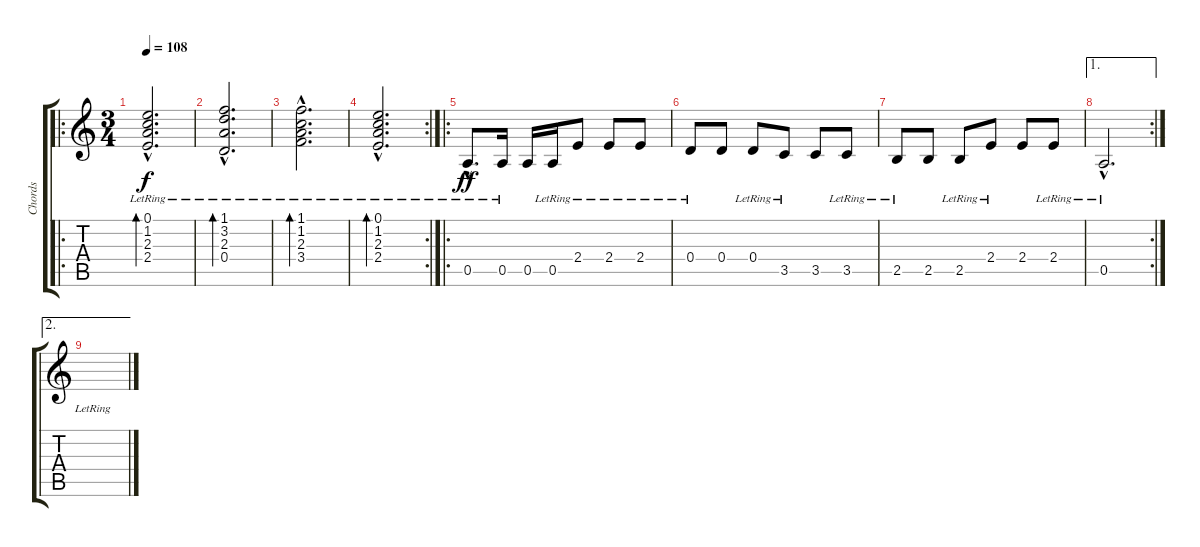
\track ("Chords" "Chords") {instrument acousticguitarnylon}
\staff {score tabs}
\tuning (E4 B3 G3 D3 A2 E2) {hide}
\ro
\ts (3 4)
\tempo 108
\clef g2
\ks c
(0.1{hac lr} 1.2{hac lr} 2.3{hac lr} 2.4{hac lr}).2{d bd 60 dy f instrument acousticguitarnylon} |
(1.1{hac lr} 3.2{hac lr} 2.3{hac lr} 0.4{hac lr}).2{d bd 60} |
(1.1{hac lr} 1.2{hac lr} 2.3{hac lr} 3.4{hac lr}).2{d bd 60} |
\rc 2
(0.1{hac lr} 1.2{hac lr} 2.3{hac lr} 2.4{hac lr}).2{d bd 60} |
\ro
0.5{hac lr}.8{d dy ff} 0.5{lr}.16 0.5.16 0.5{lr}.16 2.4{lr}.8 2.4{lr}.8 2.4{lr}.8 |
0.4{lr}.8 0.4.8 0.4{lr}.8 3.5{lr}.8 3.5.8 3.5{lr}.8 |
2.5{lr}.8 2.5.8 2.5{lr}.8 2.4{lr}.8 2.4.8 2.4{lr}.8 |
\ae 1
\rc 2
0.5{hac lr}.2{d} |
\ae 2
